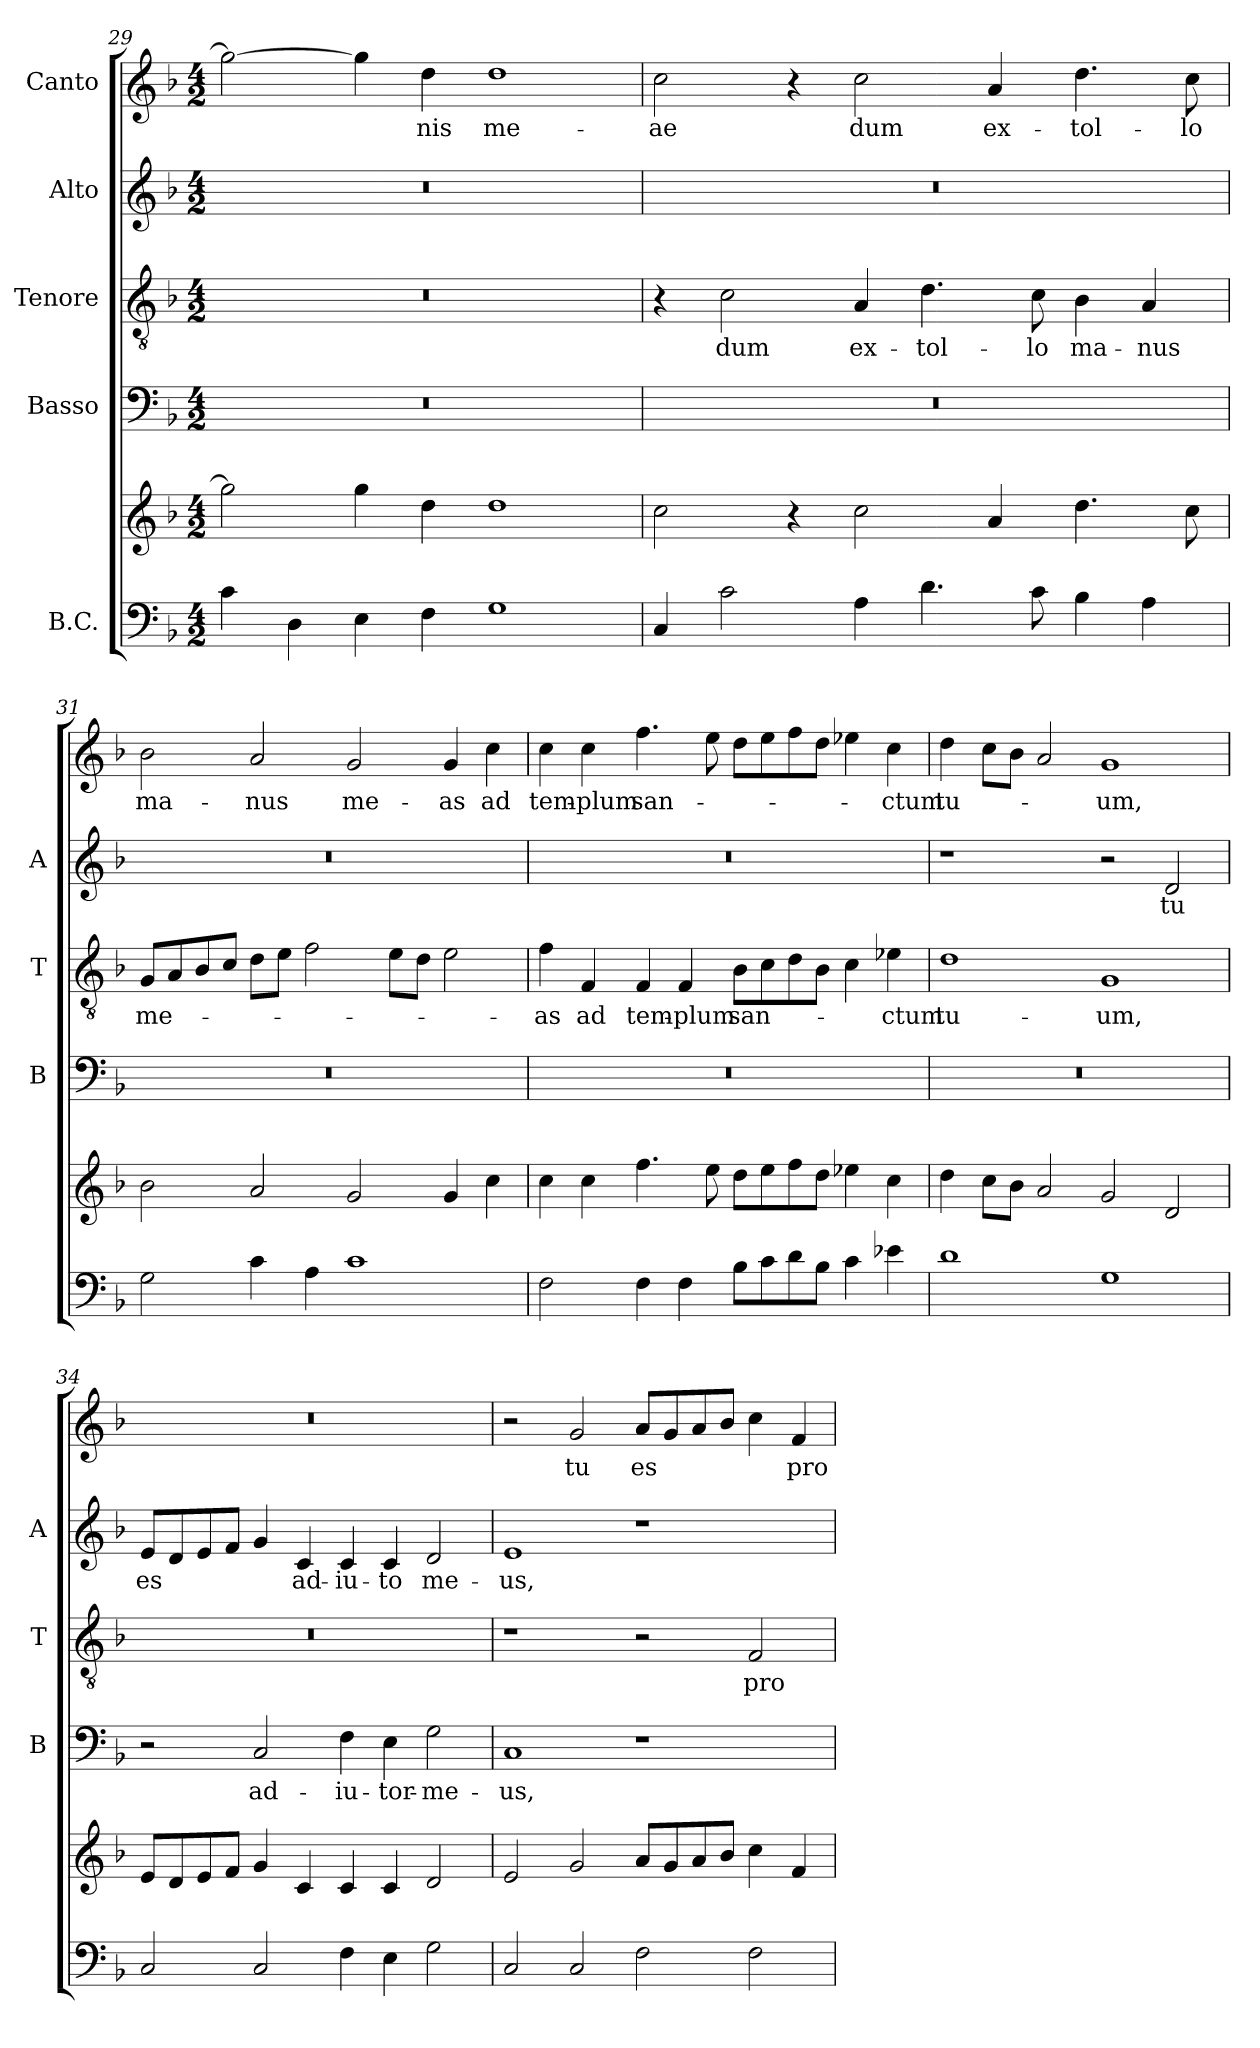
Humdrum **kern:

**kern	**kern	**kern	**text	**kern	**text	**kern	**text	**kern	**text
*part5	*part5	*part4	*part4	*part3	*part3	*part2	*part2	*part1	*part1
*staff6	*staff5	*staff4	*staff4	*staff3	*staff3	*staff2	*staff2	*staff1	*staff1
*I"B.C.	*	*I"Basso	*	*I"Tenore	*	*I"Alto	*	*I"Canto	*
*	*	*I'B	*	*I'T	*	*I'A	*	*	*
*clefF4	*clefG2	*clefF4	*	*clefGv2	*	*clefG2	*	*clefG2	*
*k[b-]	*k[b-]	*k[b-]	*	*k[b-]	*	*k[b-]	*	*k[b-]	*
*F:	*F:	*F:	*	*F:	*	*F:	*	*F:	*
*M4/2	*M4/2	*M4/2	*	*M4/2	*	*M4/2	*	*M4/2	*
=29	=29	=29	=29	=29	=29	=29	=29	=29	=29
4c\	2gg\]	0r	.	0r	.	0r	.	2gg\_	.
4D\	.	.	.	.	.	.	.	.	.
4E\	4gg\	.	.	.	.	.	.	4gg\]	.
!	!	!	!	!	!	!	!	!	!LO:LY:b
4F\	4dd\	.	.	.	.	.	.	4dd\	-nis
!	!	!	!	!	!	!	!	!	!LO:LY:b
1G	1dd	.	.	.	.	.	.	1dd	me-
=30	=30	=30	=30	=30	=30	=30	=30	=30	=30
!	!	!	!	!	!	!	!	!	!LO:LY:b
4C/	2cc\	0r	.	4r	.	0r	.	2cc\	-ae
!	!	!	!	!	!LO:LY:b	!	!	!	!
2c\	.	.	.	2c\	dum	.	.	.	.
.	4r	.	.	.	.	.	.	4r	.
!	!	!	!	!	!LO:LY:b	!	!	!	!LO:LY:b
4A\	2cc\	.	.	4A/	ex-	.	.	2cc\	dum
!	!	!	!	!	!LO:LY:b	!	!	!	!
4.d\	.	.	.	4.d\	-tol-	.	.	.	.
!	!	!	!	!	!	!	!	!	!LO:LY:b
.	4a/	.	.	.	.	.	.	4a/	ex-
!	!	!	!	!	!LO:LY:b	!	!	!	!
8c\	.	.	.	8c\	-lo	.	.	.	.
!	!	!	!	!	!LO:LY:b	!	!	!	!LO:LY:b
4B-\	4.dd\	.	.	4B-\	ma-	.	.	4.dd\	-tol-
!	!	!	!	!	!LO:LY:b	!	!	!	!
4A\	.	.	.	4A/	-nus	.	.	.	.
!	!	!	!	!	!	!	!	!	!LO:LY:b
.	8cc\	.	.	.	.	.	.	8cc\	-lo
!!LO:PB:g=z
=31	=31	=31	=31	=31	=31	=31	=31	=31	=31
!	!	!	!	!	!LO:LY:b	!	!	!	!LO:LY:b
2G\	2b-\	0r	.	8G/L	me-	0r	.	2b-\	ma-
.	.	.	.	8A/	.	.	.	.	.
.	.	.	.	8B-/	.	.	.	.	.
.	.	.	.	8c/J	.	.	.	.	.
!	!	!	!	!	!	!	!	!	!LO:LY:b
4c\	2a/	.	.	8d\L	.	.	.	2a/	-nus
.	.	.	.	8e\J	.	.	.	.	.
4A\	.	.	.	2f\	.	.	.	.	.
!	!	!	!	!	!	!	!	!	!LO:LY:b
1c	2g/	.	.	.	.	.	.	2g/	me-
.	.	.	.	8e\L	.	.	.	.	.
.	.	.	.	8d\J	.	.	.	.	.
!	!	!	!	!	!	!	!	!	!LO:LY:b
.	4g/	.	.	2e\	.	.	.	4g/	-as
!	!	!	!	!	!	!	!	!	!LO:LY:b
.	4cc\	.	.	.	.	.	.	4cc\	ad
=32	=32	=32	=32	=32	=32	=32	=32	=32	=32
!	!	!	!	!	!LO:LY:b	!	!	!	!LO:LY:b
2F\	4cc\	0r	.	4f\	-as	0r	.	4cc\	tem-
!	!	!	!	!	!LO:LY:b	!	!	!	!LO:LY:b
.	4cc\	.	.	4F/	ad	.	.	4cc\	-plum
!	!	!	!	!	!LO:LY:b	!	!	!	!LO:LY:b
4F\	4.ff\	.	.	4F/	tem-	.	.	4.ff\	san-
!	!	!	!	!	!LO:LY:b	!	!	!	!
4F\	.	.	.	4F/	-plum	.	.	.	.
.	8ee\	.	.	.	.	.	.	8ee\	.
!	!	!	!	!	!LO:LY:b	!	!	!	!
8B-\L	8dd\L	.	.	8B-\L	san-	.	.	8dd\L	.
8c\	8ee\	.	.	8c\	.	.	.	8ee\	.
8d\	8ff\	.	.	8d\	.	.	.	8ff\	.
8B-\J	8dd\J	.	.	8B-\J	.	.	.	8dd\J	.
4c\	4ee-X\	.	.	4c\	.	.	.	4ee-X\	.
!	!	!	!	!	!LO:LY:b	!	!	!	!LO:LY:b
4e-X\	4cc\	.	.	4e-X\	-ctum	.	.	4cc\	-ctum
=33	=33	=33	=33	=33	=33	=33	=33	=33	=33
!	!	!	!	!	!LO:LY:b	!	!	!	!LO:LY:b
1d	4dd\	0r	.	1d	tu-	1r	.	4dd\	tu-
.	8cc\L	.	.	.	.	.	.	8cc\L	.
.	8b-\J	.	.	.	.	.	.	8b-\J	.
.	2a/	.	.	.	.	.	.	2a/	.
!	!	!	!	!	!LO:LY:b	!	!	!	!LO:LY:b
1G	2g/	.	.	1G	-um,	2r	.	1g	-um,
!	!	!	!	!	!	!	!LO:LY:b	!	!
.	2d/	.	.	.	.	2d/	tu	.	.
=34	=34	=34	=34	=34	=34	=34	=34	=34	=34
!	!	!	!	!	!	!	!LO:LY:b	!	!
2C/	8e/L	2r	.	0r	.	8e/L	es	0r	.
.	8d/	.	.	.	.	8d/	.	.	.
.	8e/	.	.	.	.	8e/	.	.	.
.	8f/J	.	.	.	.	8f/J	.	.	.
!	!	!	!LO:LY:b	!	!	!	!	!	!
2C/	4g/	2C/	ad-	.	.	4g/	.	.	.
!	!	!	!	!	!	!	!LO:LY:b	!	!
.	4c/	.	.	.	.	4c/	ad-	.	.
!	!	!	!LO:LY:b	!	!	!	!LO:LY:b	!	!
4F\	4c/	4F\	-iu-	.	.	4c/	-iu-	.	.
!	!	!	!LO:LY:b	!	!	!	!LO:LY:b	!	!
4E\	4c/	4E\	-tor-	.	.	4c/	-to	.	.
!	!	!	!LO:LY:b	!	!	!	!LO:LY:b	!	!
2G\	2d/	2G\	-me-	.	.	2d/	me-	.	.
!!LO:LB:g=z
=35	=35	=35	=35	=35	=35	=35	=35	=35	=35
!	!	!	!LO:LY:b	!	!	!	!LO:LY:b	!	!
2C/	2e/	1C	-us,	1r	.	1e	-us,	2r	.
!	!	!	!	!	!	!	!	!	!LO:LY:b
2C/	2g/	.	.	.	.	.	.	2g/	tu
!	!	!	!	!	!	!	!	!	!LO:LY:b
2F\	8a/L	1r	.	2r	.	1r	.	8a/L	es
.	8g/	.	.	.	.	.	.	8g/	.
.	8a/	.	.	.	.	.	.	8a/	.
.	8b-/J	.	.	.	.	.	.	8b-/J	.
!	!	!	!	!	!LO:LY:b	!	!	!	!
2F\	4cc\	.	.	2F/	pro-	.	.	4cc\	.
!	!	!	!	!	!	!	!	!	!LO:LY:b
.	4f/	.	.	.	.	.	.	4f/	pro-
=	=	=	=	=	=	=	=	=	=
*-	*-	*-	*-	*-	*-	*-	*-	*-	*-
